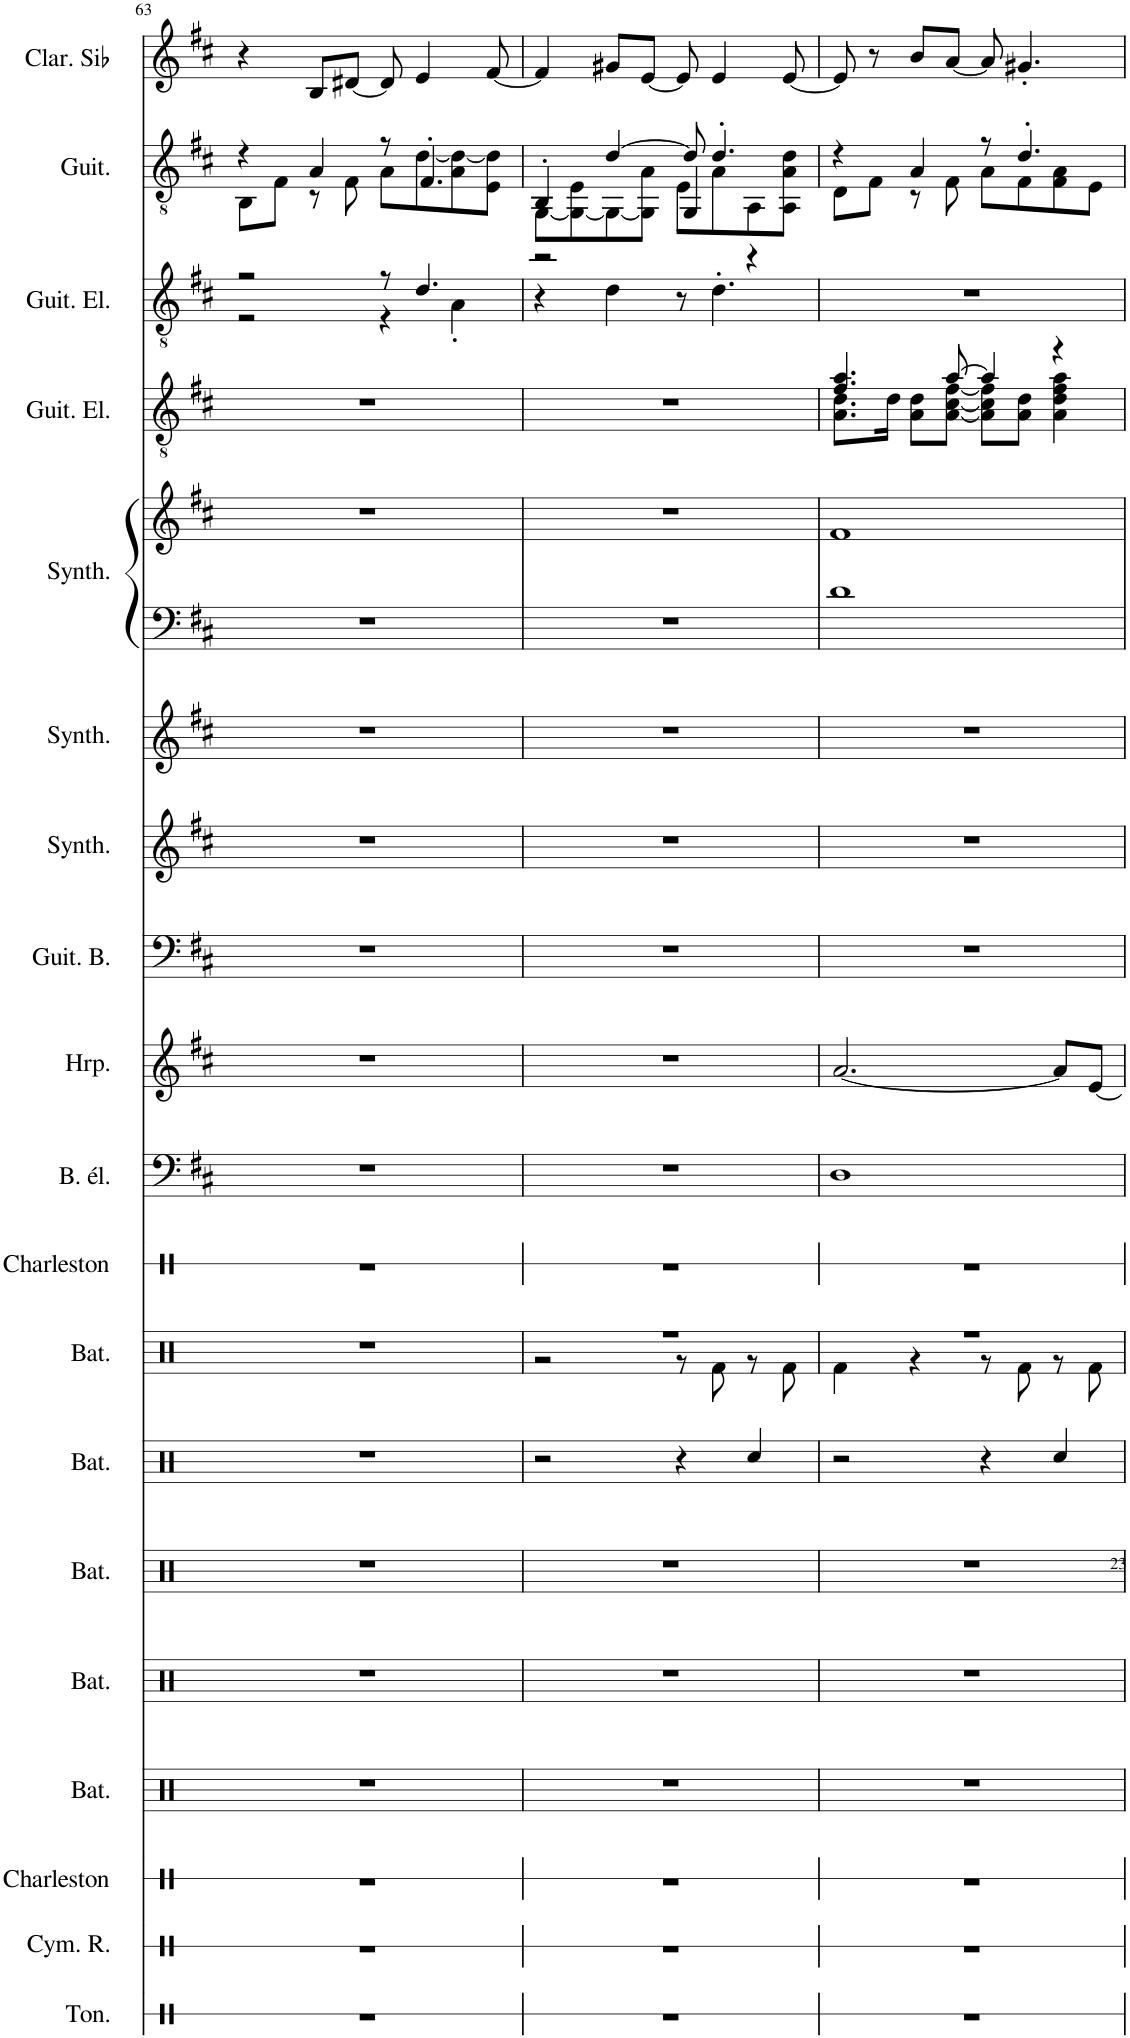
**kern	**kern	**kern	**kern	**kern	**kern	**kern	**kern	**kern	**kern	**kern	**kern	**kern	**kern	**kern	**kern	**kern	**kern	**kern	**kern
*part19	*part18	*part17	*part16	*part15	*part14	*part13	*part12	*part11	*part10	*part9	*part8	*part7	*part6	*part5	*part5	*part4	*part3	*part2	*part1
*staff20	*staff19	*staff18	*staff17	*staff16	*staff15	*staff14	*staff13	*staff12	*staff11	*staff10	*staff9	*staff8	*staff7	*staff6	*staff5	*staff4	*staff3	*staff2	*staff1
*I"Tonnerre	*I"Cymbale ride	*I"Charleston	*I"Batterie	*I"Batterie	*I"Batterie	*I"Batterie	*I"Batterie	*I"Charleston	*I"Basse électrique, Electric Bass (finger)	*I"Harpe	*I"Guitare Basse	*I"Synthétiseur d'effets, FX 3 (crystal)	*I"Synthétiseur d'instruments à cordes, Synth Strings 1	*I"Synthétiseur d'effets, FX 7 (echoes)	*	*I"Guitare électrique, Electric Guitar (clean)	*I"Guitare électrique, Electric Guitar (clean)	*I"Guitare classique, Acoustic Guitar (nylon)	*I"Clarinette en Sib
*I'Ton.	*I'Cym. R.	*I'Charleston	*I'Bat.	*I'Bat.	*I'Bat.	*I'Bat.	*I'Bat.	*I'Charleston	*I'B. él.	*I'Hrp.	*I'Guit. B.	*I'Synth.	*I'Synth.	*I'Synth.	*	*I'Guit. El.	*I'Guit. El.	*I'Guit.	*I'Clar. Sib
!!LO:PB:g=z
*clefX	*clefX	*clefX	*clefX	*clefX	*clefX	*clefX	*clefX	*clefX	*clefF4	*clefG2	*clefF4	*clefG2	*clefG2	*clefF4	*clefG2	*clefGv2	*clefGv2	*clefGv2	*clefG2
*	*	*	*	*	*	*	*	*	*Trd7c12	*	*Trd7c12	*	*	*	*	*	*	*	*Trd1c2
*k[]	*k[]	*k[]	*k[]	*k[]	*k[]	*k[]	*k[]	*k[]	*k[f#c#]	*k[f#c#]	*k[f#c#]	*k[f#c#]	*k[f#c#]	*k[f#c#]	*k[f#c#]	*k[f#c#]	*k[f#c#]	*k[f#c#]	*k[f#c#]
*M4/4	*M4/4	*M4/4	*M4/4	*M4/4	*M4/4	*M4/4	*M4/4	*M4/4	*M4/4	*M4/4	*M4/4	*M4/4	*M4/4	*M4/4	*M4/4	*M4/4	*M4/4	*M4/4	*M4/4
=63	=63	=63	=63	=63	=63	=63	=63	=63	=63	=63	=63	=63	=63	=63	=63	=63	=63	=63	=63
*	*	*	*	*	*	*	*	*	*	*	*	*	*	*	*	*	*^	*^	*
1r	1r	1r	1r	1r	1r	1r	1r	1r	1r	1r	1r	1r	1r	1r	1r	1r	2r	2r	4r	8BB\L	4r
.	.	.	.	.	.	.	.	.	.	.	.	.	.	.	.	.	.	.	.	8F#\J	.
.	.	.	.	.	.	.	.	.	.	.	.	.	.	.	.	.	.	.	4A/	8r	8B/L
.	.	.	.	.	.	.	.	.	.	.	.	.	.	.	.	.	.	.	.	8F#\	[8d#X/J
.	.	.	.	.	.	.	.	.	.	.	.	.	.	.	.	.	8r	4r	8r	8A\L	8d#/]
.	.	.	.	.	.	.	.	.	.	.	.	.	.	.	.	.	4.d/	.	4.F#'/	[8d\	4e/
.	.	.	.	.	.	.	.	.	.	.	.	.	.	.	.	.	.	4A'\	.	8A\ 8d\_	.
.	.	.	.	.	.	.	.	.	.	.	.	.	.	.	.	.	.	.	.	8E\ 8d\]J	[8f#/
*	*	*	*	*	*	*	*	*	*	*	*	*	*	*	*	*	*v	*v	*	*	*
=64	=64	=64	=64	=64	=64	=64	=64	=64	=64	=64	=64	=64	=64	=64	=64	=64	=64	=64	=64	=64
*	*	*	*	*	*	*	*^	*	*	*	*	*	*	*	*	*	*	*	*^	*
1r	1r	1r	1r	1r	1r	2r	1r	2r	1r	1r	1r	1r	1r	1r	1r	1r	1r	4r	4BB'/	[8GG\L	2r	4f#/]
.	.	.	.	.	.	.	.	.	.	.	.	.	.	.	.	.	.	.	.	8GG\_ 8E\	.	.
.	.	.	.	.	.	.	.	.	.	.	.	.	.	.	.	.	.	4d\	[4d/	8GG\_	.	8g#X/L
.	.	.	.	.	.	.	.	.	.	.	.	.	.	.	.	.	.	.	.	8GG\] 8A\J	.	[8e/J
.	.	.	.	.	.	4r	.	8r	.	.	.	.	.	.	.	.	.	8r	8d/]	8E\L	4GG/	8e/]
.	.	.	.	.	.	.	.	8Rf\	.	.	.	.	.	.	.	.	.	4.d'\	4.d'/	8A\	.	4e/
.	.	.	.	.	.	4Rcc/	.	8r	.	.	.	.	.	.	.	.	.	.	.	8AA\	4r	.
.	.	.	.	.	.	.	.	8Rf\	.	.	.	.	.	.	.	.	.	.	.	8AA\ 8A\ 8d\J	.	[8e/
*	*	*	*	*	*	*	*	*	*	*	*	*	*	*	*	*	*	*	*	*v	*v	*
=65	=65	=65	=65	=65	=65	=65	=65	=65	=65	=65	=65	=65	=65	=65	=65	=65	=65	=65	=65	=65	=65
*	*	*	*	*	*	*	*	*	*	*	*	*	*	*	*	*	*^	*	*	*	*
1r	1r	1r	1r	1r	1r	2r	1r	4Rf\	1r	1D	[2.a/	1r	1r	1r	1d	1f#	4.f#/ 4.a/	8.A\ 8.d\L	1r	4r	8D\L	8e/]
.	.	.	.	.	.	.	.	.	.	.	.	.	.	.	.	.	.	.	.	.	8F#\J	8r
.	.	.	.	.	.	.	.	.	.	.	.	.	.	.	.	.	.	16d\Jk	.	.	.	.
.	.	.	.	.	.	.	.	4r	.	.	.	.	.	.	.	.	.	8A\ 8d\L	.	4A/	8r	8b/L
.	.	.	.	.	.	.	.	.	.	.	.	.	.	.	.	.	[8a/	[8A\ [8c#\ [8f#\J	.	.	8F#\	[8a/J
.	.	.	.	.	.	4r	.	8r	.	.	.	.	.	.	.	.	4a/]	8A\] 8c#\] 8f#\]L	.	8r	8A\L	8a/]
.	.	.	.	.	.	.	.	8Rf\	.	.	.	.	.	.	.	.	.	8A\ 8d\J	.	4.d'/	8F#\	4.g#X'/
.	.	.	.	.	.	4Rcc/	.	8r	.	.	8a/L]	.	.	.	.	.	4r	4A\ 4d\ 4f#\ 4a\	.	.	8F#\ 8A\	.
.	.	.	.	.	.	.	.	8Rf\	.	.	[8e/J	.	.	.	.	.	.	.	.	.	8E\J	.
*	*	*	*	*	*	*	*v	*v	*	*	*	*	*	*	*	*	*v	*v	*	*v	*v	*
=	=	=	=	=	=	=	=	=	=	=	=	=	=	=	=	=	=	=	=
*-	*-	*-	*-	*-	*-	*-	*-	*-	*-	*-	*-	*-	*-	*-	*-	*-	*-	*-	*-
